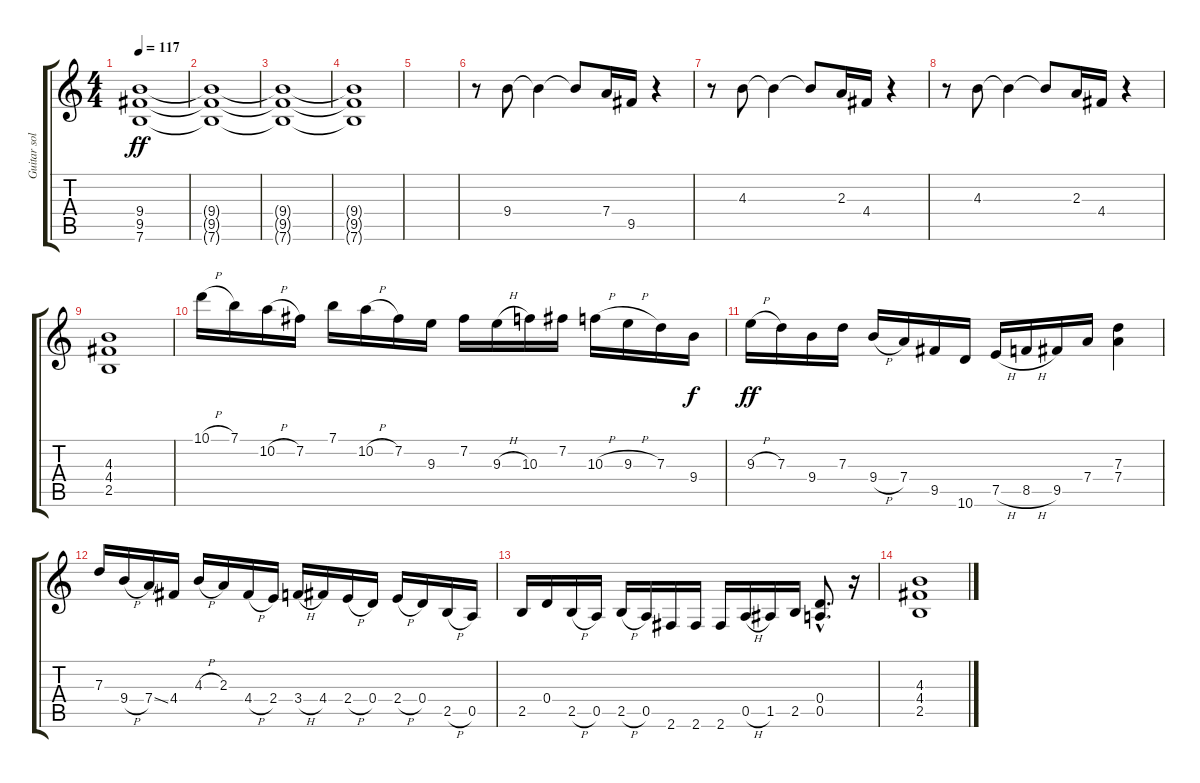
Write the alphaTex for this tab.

\track ("Guitar solo" "Guitar sol") {instrument distortionguitar}
\staff {score tabs}
\tuning (E4 B3 G3 D3 A2 E2) {hide}
\ts (4 4)
\tempo 117
\clef g2
\ks c
(9.4 9.5 7.6).1{dy ff} |
(9.4{t} 9.5{t} 7.6{t}).1 |
(9.4{t} 9.5{t} 7.6{t}).1 |
(9.4{t} 9.5{t} 7.6{t}).1 |
|
r.8 9.4.8 9.4{t}.4 9.4{t}.8 7.4.16 9.5.16 r.4 |
r.8 4.3.8 4.3{t}.4 4.3{t}.8 2.3.16 4.4.16 r.4 |
r.8 4.3.8 4.3{t}.4 4.3{t}.8 2.3.16 4.4.16 r.4 |
(4.3 4.4 2.5).1 |
10.1{h}.16 7.1.16 10.2{h}.16 7.2.16 7.1.16 10.2{h}.16 7.2.16 9.3.16 7.2.16 9.3{h}.16 10.3.16 7.2.16 10.3{h}.16 9.3{h}.16 7.3.16 9.4.16{dy f} |
9.3{h}.16{dy ff} 7.3.16 9.4.16 7.3.16 9.4{h}.16 7.4.16 9.5.16 10.6.16 7.5{h}.16 8.5{h}.16 9.5.16 7.4.16 (7.3 7.4).4 |
7.3.16 9.4{h}.16 7.4{ss}.16 4.4.16 4.3{h}.16 2.3.16 4.4{h}.16 2.4.16 3.4{h}.16 4.4.16 2.4{h}.16 0.4.16 2.4{h}.16 0.4.16 2.5{h}.16 0.5.16 |
2.5.16 0.4.16 2.5{h}.16 0.5.16 2.5{h}.16 0.5.16 2.6.16 2.6.16 2.6.16 0.5{h}.16 1.5.16 2.5.16 (0.4{hac} 0.5{hac}).8{d} r.16 |
(4.3 4.4 2.5).1
